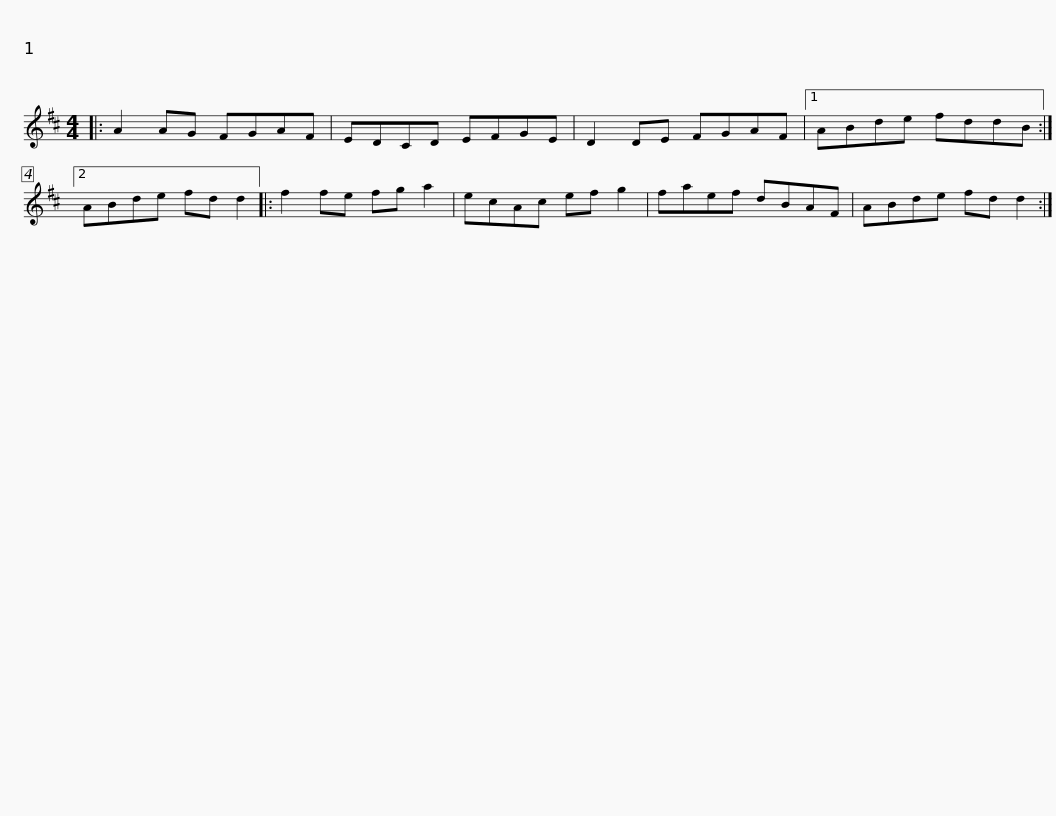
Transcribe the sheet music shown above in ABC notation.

X:1
L:1/8
M:4/4
I:linebreak $
K:D
V:1 treble
V:1
|: A2 AG FGAF | EDCD EFGE | D2 DE FGAF |1 ABde fddB :|2 ABde fd d2 |:$ %5
 f2 fe fg a2 | ecAc ef g2 | faef dBAF | ABde fd d2 :| %9
